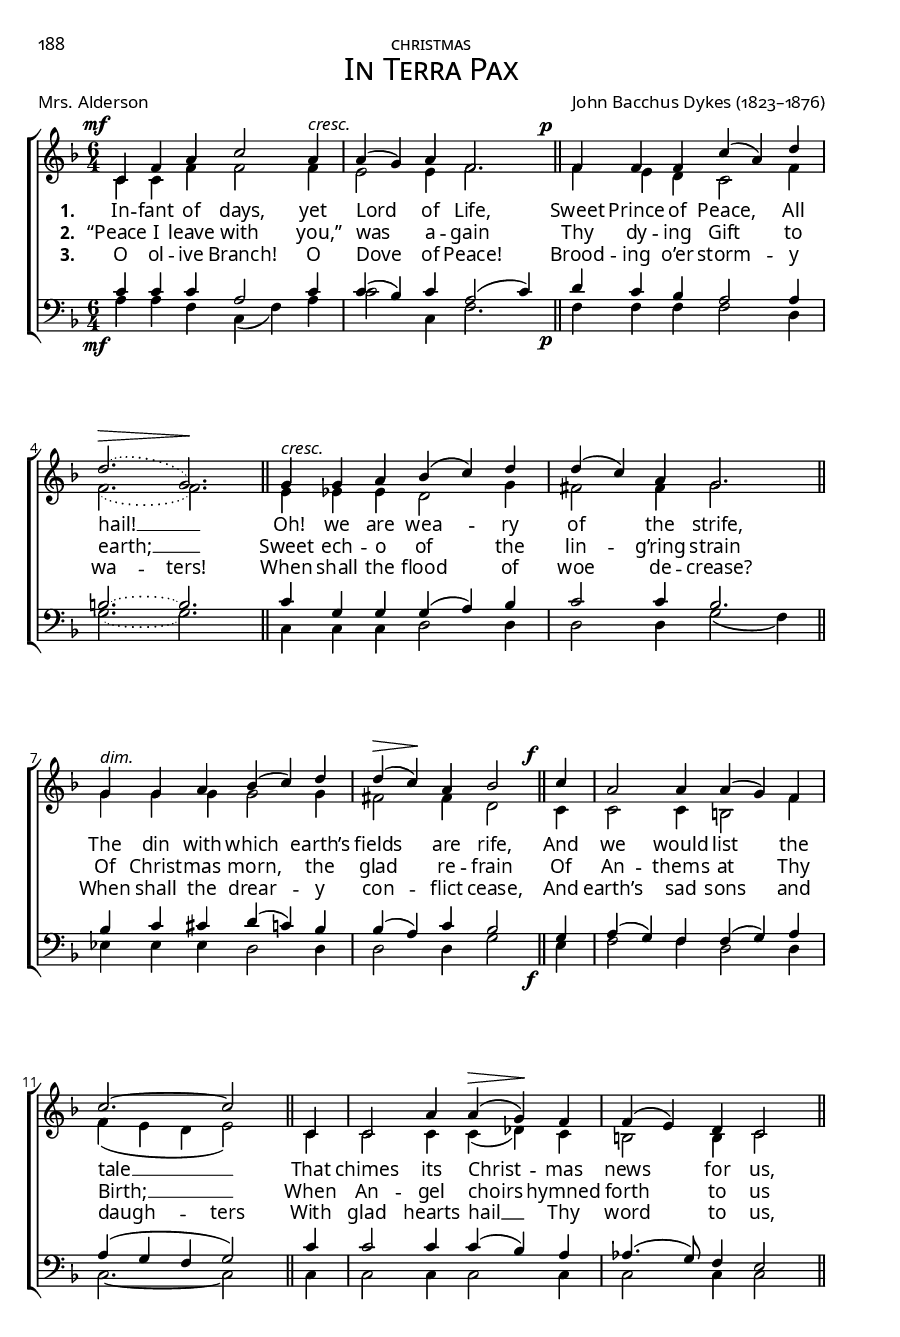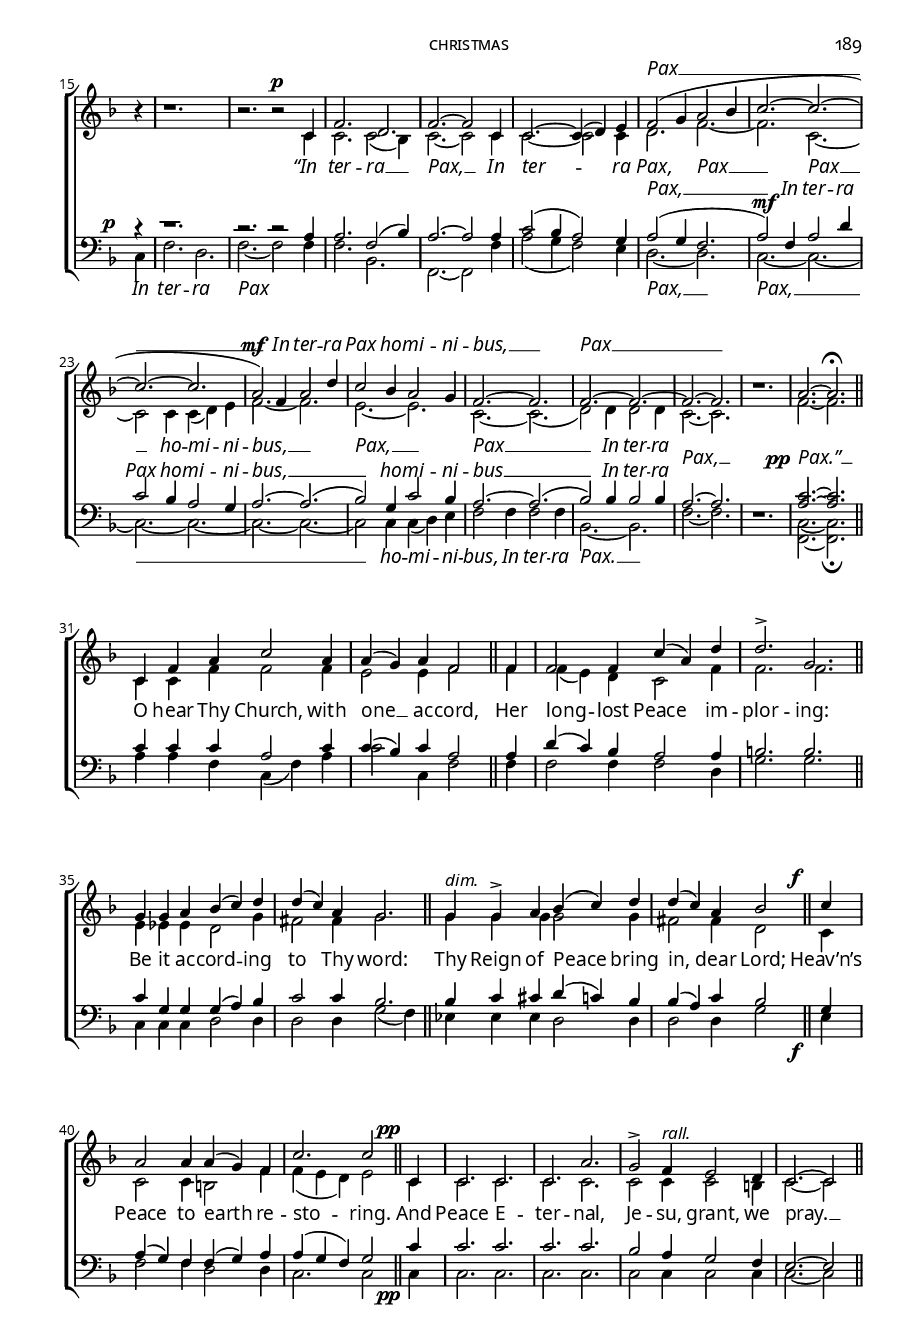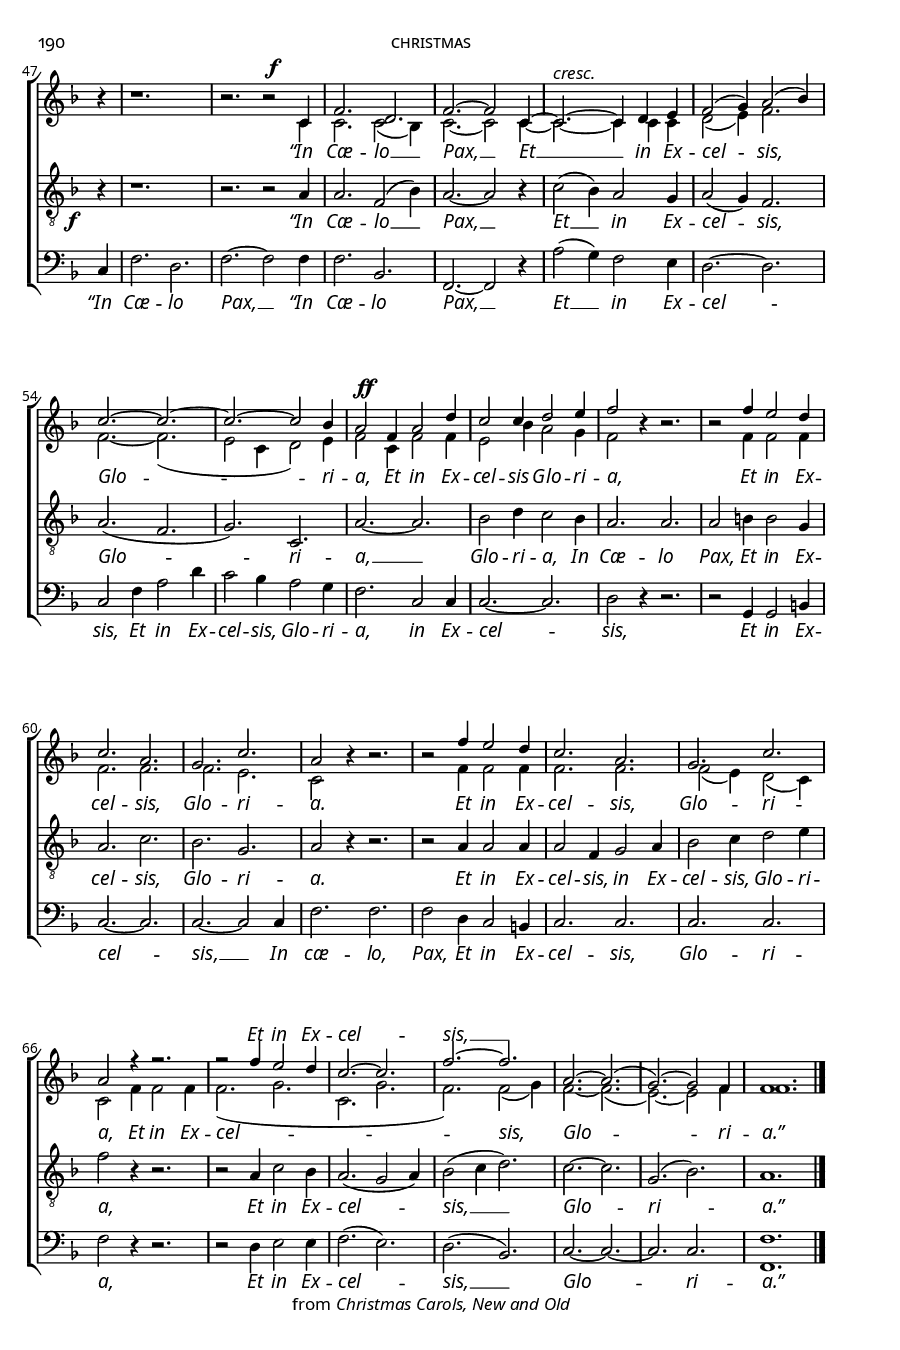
\version "2.14.2"
\include "util.ly"
\header {
  title = \markup{\override #'(font-name . "Garamond Premr Pro Smbd Subh"){ \abs-fontsize #15 \smallCapsOldStyle"In Terra Pax"}}
  poet = \markup\oldStyleNum"Mrs. Alderson"
  composer = \markup\oldStyleNum"John Bacchus Dykes (1823–1876)"
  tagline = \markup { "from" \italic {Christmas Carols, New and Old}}
}
\paper {
  %print-all-headers = ##f
  paper-height = 9\in
  paper-width = 6\in
  indent = 0\in
  %system-system-spacing = #'((basic-distance . 10) (padding . 0))
  %system-system-spacing =
  %  #'((basic-distance . 0)
  %     (minimum-distance . 0)
  %     (padding . -0.35)
  %     (stretchability . 100))
  ragged-last-bottom = ##f
  ragged-bottom = ##f
  two-sided = ##t
  inner-margin = 0.5\in
  outer-margin = 0.25\in
  top-margin = 0.25\in
  bottom-margin = 0.25\in
  first-page-number = #188
  print-first-page-number = ##t
  headerLine = \markup{ \smallCapsOldStyle"christmas"}
  oddHeaderMarkup = \markup\fill-line{
     \abs-fontsize #8.5
     \combine 
        \fill-line{"" \on-the-fly #print-page-number-check-first
        \oldStylePageNum""
        }
        \fill-line{\headerLine}
  }
  evenHeaderMarkup = \markup {
     \abs-fontsize #8.5
     \combine
        \on-the-fly #print-page-number-check-first
        \oldStylePageNum""
        \fill-line{\headerLine}
  }
}
#(set-global-staff-size 15) \paper{ #(define fonts (make-pango-font-tree "GoudyOlSt BT" "Garamond Premier Pro" "Garamond Premier Pro" (/ 15 20))) }
global = {
  \key f \major
  \time 6/4
  \autoBeamOff
  \override DynamicLineSpanner #'staff-padding = #-1.0
  \override DynamicLineSpanner #'Y-extent = #'(-0.35 . 1)
  \override DynamicText #'X-offset = #-4
}
globalNoTime = {
  \key f \major
  \autoBeamOff
  \override DynamicLineSpanner #'staff-padding = #-1.0
  \override DynamicLineSpanner #'Y-extent = #'(-0.35 . 1)
  \override DynamicText #'X-offset = #-4
}

sopMusic = \relative c' {
  c4^\mf f a c2 a4^\markup\italic"cresc." |
  a( g) a f2. \bar "||"
  f4^\p f f c'( a) d |
  \slurDotted
  d2.(^\> g,)\! \bar "||"
  
  \slurSolid
  g4^\markup\italic"cresc." g a bes( c) d |
  d( c) a g2. \bar "||"
  g4^\markup\italic"dim." g a bes( c) d |
  \partial 4*5 d(^\> c)\! a bes2 \bar "||"
  
  \partial 4 c4^\f |
  a2 a4 a( g) f |
  \partial 4*5 c'2.~ c2 \bar "||"
  \partial 4 c,4 |
  c2 a'4 a(^\> g)\! f |
  \partial 4*5 f( e) d c2 \bar "||" \break
  
  \partial 4 b'4\rest |
  b1.\rest |
  b2.\rest b2\rest c,4^\p |
  f2. d |
  f~ f2 c4 |
  c2.~ c4( d) e |
  
  f2( g4 a2 bes4 |
  c2.~ c~ |
  c~ c |
  a2) f4 a2 d4 |
  
  c2 bes4 a2 g4 |
  f2.~ f |
  f~ f~ |
  f~ f |
  bes1.\rest |
  a2.~ a2.\fermata \bar "||" \break
  
  % verse 4
  c,4 f a c2 a4 |
  a( g) a f2 \bar "||"
  f4 |
  f2 f4 c'( a) d |
  d2.^> g, \bar "||"
  
  g4 g a bes( c) d |
  d( c) a g2. \bar "||"
  g4^\markup\italic"dim." g^> a bes( c) d |
  \partial 4*5 d( c) a bes2 \bar "||"
  
  \partial 4 c4^\f |
  a2 a4 a( g) f |
  \partial 4*5 c'2. c2 \bar "||"
  \partial 4 c,4^\pp |
  c2. c |
  c a' |
  
  g2^> f4^\markup\italic"rall." e2 d4 |
  \partial 4*5 c2.~ c2 \bar "||"  \pageBreak
  \partial 4 b'4\rest |
  b1.\rest |
  b2.\rest b2\rest c,4^\f |
  f2. d |
  f~ f2 c4~ |
  c2.~^\markup\italic"cresc." c4 d e |
  
  f2( g4) a2( bes4) |
  c2.~ c~ |
  c~ c2 bes4 |
  a2 f4^\ff a2 d4 |
  c2 c4 d2 e4 |
  f2 bes,4\rest bes2.\rest |
  
  bes2\rest f'4 e2 d4 |
  c2. a |
  g c |
  a2 bes4\rest bes2.\rest |
  
  bes2\rest f'4 e2 d4 |
  c2. a |
  g c |
  a2 f'4\rest f2.\rest |
  
  f2\rest f4 e2 d4 |
  c2.~ c |
  f~ f |
  a,~ a( |
  g)~ g2 f4 |
  f1. \bar "|."
}
sopWords = {
  \lyricmode {
    \repeat unfold 44 {\skip 1}
    \repeat unfold 7 {\skip 1}
    \markup\italic Pax __
  }
  \set stanza = \markup\dynamic"mf"
  \lyricmode {
    \markup\italic In \markup\italic ter -- \markup\italic ra \markup\italic Pax \markup\italic ho -- \markup\italic mi -- \markup\italic ni -- \markup\italic bus, __ \markup\italic Pax __
  }
  \lyricmode {
    ""
    
    \repeat unfold 47 {\skip 1}
    \repeat unfold 37 {\skip 1}
    \markup\italic Et \markup\italic in \markup\italic Ex -- \markup\italic cel -- \markup\italic sis, __
  }
}

dropLyrics = {
  \override LyricText #'extra-offset = #'(0 . -2.0)
  \override LyricHyphen #'extra-offset = #'(0 . -2.0)
  \override LyricExtender #'extra-offset = #'(0 . -2.0)
  \override StanzaNumber #'extra-offset = #'(0 . -2.0)
}
dropLyricsII = {
  \override LyricText #'extra-offset = #'(0 . -0.2)
  \override LyricHyphen #'extra-offset = #'(0 . -0.2)
  \override LyricExtender #'extra-offset = #'(0 . -0.2)
  \override StanzaNumber #'extra-offset = #'(0 . -0.2)
}

altoMusic = \relative c' {
  c4 c f f2 f4 |
  e2 e4 f2. \bar "||"
  f4 e d c2 f4 |
  \slurDotted
  f2.( f) \bar "||"
  
  \slurSolid
  e4 ees ees d2 g4 |
  fis2 fis4 g2. \bar "||"
  g4 g g g2 g4 |
  fis2 fis4 d2 \bar "||"
  
  c4 |
  c2 c4 b2 f'4 |
  f( e d e2) \bar "||"
  c4 |
  c2 c4 c( des) c |
  b2 b4 c2 \bar "||"
  
  s4 |
  s1. |
  s2. s2 c4 |
  c2. c2( bes4) |
  c2.~ c2 c4 |
  c2.~ c2 c4 |
  
  d2. f~ |
  f) c2.~ |
  c2 c4 c( d) e |
  f2.~ f |
  
  e2.~ e |
  c~ c( |
  d2) d4 d2 d4 |
  c2.~ c |
  s1. |
  f2.~ f \bar "||"
  
  % verse 4
  c4 c f f2 f4 |
  e2 e4 f2 \bar "||"
  f4 |
  f4( e) d c2 f4 |
  f2. f \bar "||"
  
  e4 ees ees d2 g4 |
  fis2 fis4 g2. \bar "||"
  g4 g g g2 g4 |
  fis2 fis4 d2 \bar "||"
  
  c4 |
  c2 c4 b2 f'4 |
  f( e d) e2 \bar "||"
  c4 |
  c2. c |
  c c |
  
  c2 c4 c2 b4 |
  c2.~ c2 \bar "||"
  s4 |
  s1. |
  s2. s2 c4 |
  c2. c2( bes4) |
  
  c2.~ c2 c4~ |
  c2.~ c4 c c |
  d2( e4) f2. |
  f2.~ f( |
  
  e2 c4 d2) e4 |
  f2 c4 f2 f4 |
  e2 bes'4 a2 g4 |
  f2 s4 s2. |
  
  s2 f4 f2 f4 |
  f2. f |
  f e |
  c2 s4 s2. |
  
  s2 f4 f2 f4 |
  f2. f |
  f2( e4) d2( c4) |
  c2 f4 f2 f4 |
  
  f2.( g |
  c, g' |
  f) f2( g4) |
  f2.~ f( |
  e)~ e2 f4 |
  f1. \bar "|."
}
altoWords = {
  \lyricmode {
    \dropLyricsV
    \set stanza = #"1. "
    \set associatedVoice = "sopranos"
    In -- fant of days, yet Lord of Life,
    Sweet Prince \unset associatedVoice
    of Peace, All hail! __
    Oh! we are wea -- ry of the strife,
    \set associatedVoice = "sopranos"
    The din \unset associatedVoice
    with which earth’s fields are rife,
    And we would list the tale __
    That chimes its Christ -- mas news for us,
    
    \markup\italic “In \markup\italic ter -- \markup\italic ra __ \markup\italic Pax, __
    \markup\italic In \markup\italic ter -- \markup\italic ra \markup\italic Pax, \markup\italic Pax __ \markup\italic Pax __ \markup\italic ho -- \markup\italic mi -- \markup\italic ni -- \markup\italic bus, __
    \markup\italic Pax, __ \markup\italic Pax __ \markup\italic In \markup\italic ter -- \markup\italic ra
    
    \dropLyrics
    \markup\italic Pax, __
  }
  \set stanza = \markup\dynamic"pp"
  \lyricmode{
    \markup\italic Pax.” __
    
    \dropLyricsV
    \set associatedVoice = "sopranos"
    O hear Thy Church, with one __ ac -- cord,
    \set associatedVoice = "tenors"
    Her long -- lost Peace im -- plor -- ing:
    \unset associatedVoice 
    Be it ac -- cord -- ing to Thy word:
    \set associatedVoice = "tenors"
    Thy Reign of Peace bring in, dear Lord;
    \set associatedVoice = "sopranos"
    Heav’n’s Peace to earth \unset associatedVoice re -- sto -- ring.
    And Peace E -- ter -- nal, Je -- su, grant, we pray. __
    
    \dropLyricsII
    \markup\italic “In \markup\italic Cæ -- \markup\italic lo __ \markup\italic Pax, __
    \set associatedVoice = "sopranos"
    \markup\italic Et __ \markup\italic in \unset associatedVoice \markup\italic Ex -- \markup\italic cel -- \markup\italic sis,
    \set associatedVoice = "sopranos"
    \markup\italic Glo -- \markup\italic ri -- \markup\italic a,
    \markup\italic Et \markup\italic in \markup\italic Ex -- \markup\italic cel -- \markup\italic sis \markup\italic Glo -- \markup\italic ri -- \markup\italic a,
    
    \markup\italic Et \markup\italic in \markup\italic Ex -- \markup\italic cel -- \markup\italic sis, \markup\italic Glo -- \markup\italic ri -- \markup\italic a.
    
    \markup\italic Et \markup\italic in \markup\italic Ex -- \markup\italic cel --
    \set associatedVoice = "sopranos"
    \markup\italic sis, \markup\italic Glo -- \markup\italic ri -- \set associatedVoice = "altos" \markup\italic a,
    
    \markup\italic Et \markup\italic in \markup\italic Ex -- \markup\italic cel -- \markup\italic sis, \markup\italic Glo -- 
    \set associatedVoice = "sopranos"
    \markup\italic ri -- \markup\italic a.”
  }
}
altoWordsII = \lyricmode {
  \dropLyricsV
%\markup\italic 
  \set stanza = #"2. "
  \set associatedVoice = "sopranos"
  “Peace I leave with you,” was a -- gain
  Thy dy -- \unset associatedVoice
  ing Gift to earth; __
  Sweet ech -- o of the lin -- g’ring strain
  \set associatedVoice = "sopranos"
  Of Christ -- \unset associatedVoice
  mas morn, the glad re -- frain
  Of An -- thems at Thy Birth; __
  When An -- gel choirs hymned forth to us
}
altoWordsIII = \lyricmode {
  \dropLyricsV
  \set stanza = #"3. "
  \set associatedVoice = "sopranos"
  O ol -- ive Branch! O Dove of Peace!
  Brood -- ing
  \unset associatedVoice
  o’er storm -- y
  \set ignoreMelismata = ##t
  \set associatedVoice = "sopranos"
  wa -- ters!
  \unset associatedVoice
  \unset ignoreMelismata
  When shall the flood of woe de -- crease?
  \set associatedVoice = "sopranos"
  When shall \unset associatedVoice
  the drear -- y con -- flict cease,
  And earth’s sad sons and
  \set ignoreMelismata = ##t
  daugh -- _ _ ters
  \unset ignoreMelismata
  With glad hearts hail __ Thy word to us,
}
altoWordsIV = \lyricmode {
  \set stanza = #"4. "
  \set ignoreMelismata = ##t
}
altoWordsV = \lyricmode {
  \set stanza = #"5. "
  \set ignoreMelismata = ##t
}
altoWordsVI = \lyricmode {
  \set stanza = #"6. "
  \set ignoreMelismata = ##t
}
tenorMusic = \relative c' {
  c4_\mf c c a2 c4 |
  c( bes) c a2( c4) \bar "||"
  d_\p c bes a2 a4 |
  \tieDotted
  b2.~ b \bar "||"
  
  \tieSolid
  c4 g g g( a) bes |
  c2 c4 bes2. \bar "||"
  bes4 c cis d( c) bes |
  bes( a) c bes2 \bar "||"
  
  g4_\f |
  a( g) f f( g) a |
  a( g f g2) \bar "||"
  c4 |
  c2 c4 c( bes) a |
  aes4.( g8) f4 e2 \bar "||"
  
  c'4\rest^\p |
  c1.\rest |
  c2.\rest c2\rest a4 |
  a2. f2( bes4) |
  a2.~ a2 a4 |
  c2( bes4 a2) g4 |
  
  a2( g4 f2. |
  a2) f4^\mf a2 d4 |
  c2 bes4 a2 g4 |
  a2.~ a( |
  
  bes2) g4 c2 bes4 |
  a2.~ a( |
  bes2) bes4 bes2 bes4 |
  a2.~ a |
  s1. |
  <c a>2.~ q \bar "||"
  
  
  %verse 4
  c4 c c a2 c4 |
  c( bes) c a2 \bar "||"
  a4 |
  d( c) bes a2 a4 |
  b2. b \bar "||"
  
  c4 g g g( a) bes |
  c2 c4 bes2. \bar "||"
  bes4 c cis d( c) bes |
  bes( a) c bes2 \bar "||"
  
  g4_\f |
  a( g) f f( g) a |
  a( g f) g2 \bar "||"
  c4_\pp |
  c2. c |
  c c |

  bes2 a4 g2 f4 |
  e2.~ e2 \bar "||"
}
tenorMusicII = \relative c' {
  r4_\f |
  r1. |
  r2. r2 a4 |
  a2. f2( bes4) |
  
  a2.~ a2 r4 |
  c2( bes4) a2 g4 |
  a2( g4) f2. |
  a2.( f |
  
  g2.) c, |
  a'~ a |
  bes2 d4 c2 bes4 |
  a2. a |
  
  a2 b4 b2 g4 |
  a2. c |
  bes g |
  a2 r4 r2. |
  
  r2 a4 a2 a4 |
  a2 f4 g2 a4 |
  bes2 c4 d2 e4 |
  f2 r4 r2. |
  
  r2 a,4 c2 bes4 |
  a2.( g2 a4) |
  bes2( c4 d2.) |
  c2.~ c |
  g2.( bes) |
  a1. \bar "|."
}
tenorWords = \lyricmode {
  \repeat unfold 44 {\skip 1}
  \repeat unfold 7 {\skip 1}
  \markup\italic Pax, __ \markup\italic In \markup\italic ter -- \markup\italic ra \markup\italic Pax \markup\italic ho -- \markup\italic mi -- \markup\italic ni -- \markup\italic bus, __
  \markup\italic ho -- \markup\italic mi -- \markup\italic ni -- \markup\italic bus __ \markup\italic In \markup\italic ter -- \markup\italic ra "" "" ""
  
  %\repeat unfold 51 {\skip 1}
}
tenorWordsII = \lyricmode {
  \dropLyricsII
  \markup\italic “In \markup\italic Cæ -- \markup\italic lo __ \markup\italic Pax, __
  \markup\italic Et __ \markup\italic in \markup\italic Ex -- \markup\italic cel -- \markup\italic sis, \markup\italic Glo -- \markup\italic ri -- \markup\italic a, __
  \markup\italic Glo -- \markup\italic ri -- \markup\italic a, \markup\italic In \markup\italic Cæ -- \markup\italic lo \markup\italic Pax,
  \markup\italic Et \markup\italic in \markup\italic Ex -- \markup\italic cel -- \markup\italic sis, \markup\italic Glo -- \markup\italic ri -- \markup\italic a.
  \markup\italic Et \markup\italic in \markup\italic Ex -- \markup\italic cel -- \markup\italic sis, \markup\italic in \markup\italic Ex -- \markup\italic cel -- \markup\italic sis, \markup\italic Glo -- \markup\italic ri -- \markup\italic a,
  \markup\italic Et \markup\italic in \markup\italic Ex -- \markup\italic cel -- \markup\italic sis, __ \markup\italic Glo -- \markup\italic ri -- \markup\italic a.”
}

bassMusic = \relative c {
  a'4 a f c( f) a |
  c2 c,4 f2. \bar "||"
  f4 f f f2 d4 |
  \tieDotted
  g2.~ g \bar "||"
  
  \tieSolid
  c,4 c c d2 d4 |
  d2 d4 g2( f4) \bar "||"
  ees4 ees ees d2 d4 |
  d2 d4 g2 \bar "||"
  
  e4 |
  f2 f4 d2 d4 |
  c2.~ c2 \bar "||"
  c4 |
  c2 c4 c2 c4 |
  c2 c4 c2 \bar "||"
  
  c4 |
  f2. d |
  f~ f2 f4 |
  f2. bes, |
  f~ f2 f'4 |
  a2( g4 f2) e4 |
  
  d2.~ d |
  c~ c~ |
  c~ c~ |
  c~ c~ |
  c2 c4 c( d) e |
  f2 f4 f2 f4 |
  bes,2.~ bes |
  f'~ f |
  d1.\rest |
  <c f,>2.~ q\fermata \bar "||"
  
  %verse 4
  a'4 a f c( f) a |
  c2 c,4 f2 \bar "||"
  f4 |
  f2 f4 f2 d4 |
  g2. g \bar "||"
  
  c,4 c c d2 d4 |
  d2 d4 g2( f4) \bar "||"
  ees4 ees ees d2 d4 |
  d2 d4 g2 \bar "||"
  
  e4 |
  f2 f4 d2 d4 |
  c2. c2 \bar "||"
  c4 |
  c2. c2. |
  c c |
  
  c2 c4 c2 c4 |
  c2.~ c2 \bar "||"
}

bassMusicII = \relative c {
  c4 |
  f2. d |
  f~ f2 f4 |
  f2. bes, |
  f~ f2 r4 |
  a'2( g4) f2 e4 |
  d2.~ d |
  c2 f4 a2 d4 |
  
  c2 bes4 a2 g4 |
  f2. c2 c4 |
  c2.~ c |
  d2 r4 r2. |
  
  r2 g,4 g2 |
  b4 |
  c2.~ c |
  c~ c2 c4 |
  f2. f |
  
  f2 d4 c2 b4 |
  c2. c |
  c c |
  f2 r4 r2. |
  
  r2 d4 e2 e4 |
  f2.( e) |
  d( bes) |
  c~ c~ |
  c c |
  <f f,>1. \bar "|."
}
bassWords = \lyricmode {
  \repeat unfold 44 {\skip 1}
  \markup\italic In \markup\italic ter -- \markup\italic ra \markup\italic Pax
  \repeat unfold 7 {\skip 1}
  \markup\italic Pax, __ \markup\italic Pax, __ \markup\italic ho -- \markup\italic mi -- \markup\italic ni -- \markup\italic bus, \markup\italic In \markup\italic ter -- \markup\italic ra \markup\italic Pax. __ ""
  
  %\repeat unfold 49 {\skip 1}
}
bassWordsII = \lyricmode {
  \dropLyricsII
  \markup\italic “In \markup\italic Cæ -- \markup\italic lo \markup\italic Pax, __
  \markup\italic “In \markup\italic Cæ -- \markup\italic lo \markup\italic Pax, __
  \markup\italic Et __ \markup\italic in \markup\italic Ex -- \markup\italic cel -- \markup\italic sis,
  \markup\italic Et \markup\italic in \markup\italic Ex -- \markup\italic cel -- \markup\italic sis, \markup\italic Glo -- \markup\italic ri -- \markup\italic a,
  \markup\italic in \markup\italic Ex -- \markup\italic cel -- \markup\italic sis,
  \markup\italic Et \markup\italic in \markup\italic Ex -- \markup\italic cel -- \markup\italic sis, __
  \markup\italic In \markup\italic cæ -- \markup\italic lo, \markup\italic Pax,
  \markup\italic Et \markup\italic in \markup\italic Ex -- \markup\italic cel -- \markup\italic sis, \markup\italic Glo -- \markup\italic ri -- \markup\italic a,
  \markup\italic Et \markup\italic in \markup\italic Ex -- \markup\italic cel -- \markup\italic sis, __
  \markup\italic Glo -- \markup\italic ri -- \markup\italic a.”
}

pianoRH = \relative c' {
  
}
pianoLH = \relative c' {
  
}

\score {
  <<
   \new ChoirStaff <<
%    \new Lyrics = sopranos \with { \override VerticalAxisGroup #'nonstaff-relatedstaff-spacing = #'((basic-distance . 1)) }
    \new Staff = women <<
      \set Staff.explicitKeySignatureVisibility = #end-of-line-invisible
      \new Voice = "sopranos" { \voiceOne << \global \sopMusic >> }
      \new Voice = "altos" { \voiceTwo << \global \altoMusic >> }
    >>
    {\new Staff = men <<
      \set Staff.explicitKeySignatureVisibility = #end-of-line-invisible
      \clef bass
      \new Voice = "tenors" { \voiceOne << \global \tenorMusic >> }
      \new Voice = "basses" { \voiceTwo << \global \bassMusic >> }
    >>
     <<
       \new Staff = tenor {
          \override Staff.TimeSignature #'stencil = ##f
          \set Staff.explicitKeySignatureVisibility = #end-of-line-invisible
          \clef "G_8" \new Voice = "tenorsII" { \globalNoTime \tenorMusicII }
       }
       \new Staff = bass {
          \override Staff.TimeSignature #'stencil = ##f
          \set Staff.explicitKeySignatureVisibility = #end-of-line-invisible
          \clef bass \new Voice = "bassesII" { \globalNoTime \bassMusicII }
       }
      \new Lyrics \with { alignBelowContext = #"tenor" \override VerticalAxisGroup #'nonstaff-relatedstaff-spacing = #'((basic-distance . 1)) } \lyricsto "tenorsII" \tenorWordsII
      \new Lyrics \with { alignBelowContext = #"bass" \override VerticalAxisGroup #'nonstaff-relatedstaff-spacing = #'((basic-distance . 1)) } \lyricsto "bassesII" \bassWordsII
     >>
    }
    \new Lyrics \with { alignAboveContext = #"women" \override VerticalAxisGroup #'nonstaff-relatedstaff-spacing = #'((basic-distance . 1))} \lyricsto "sopranos" \sopWords
     \new Lyrics = "altosVI"  \with { alignBelowContext = #"women" \override VerticalAxisGroup #'nonstaff-relatedstaff-spacing = #'((basic-distance . 1))} \lyricsto "altos" \altoWordsVI
    \new Lyrics = "altosV"  \with { alignBelowContext = #"women" \override VerticalAxisGroup #'nonstaff-relatedstaff-spacing = #'((basic-distance . 1))} \lyricsto "altos" \altoWordsV
    \new Lyrics = "altosIV"  \with { alignBelowContext = #"women" \override VerticalAxisGroup #'nonstaff-relatedstaff-spacing = #'((basic-distance . 1))} \lyricsto "altos" \altoWordsIV
    \new Lyrics = "altosIII"  \with { alignBelowContext = #"women" \override VerticalAxisGroup #'nonstaff-relatedstaff-spacing = #'((basic-distance . 1))} \lyricsto "altos" \altoWordsIII
    \new Lyrics = "altosII"  \with { alignBelowContext = #"women" \override VerticalAxisGroup #'nonstaff-relatedstaff-spacing = #'((basic-distance . 1))} \lyricsto "altos" \altoWordsII
    \new Lyrics = "altos"  \with { alignBelowContext = #"women" \override VerticalAxisGroup #'nonstaff-relatedstaff-spacing = #'((basic-distance . 1))} \lyricsto "altos" \altoWords
    \new Lyrics \with { alignAboveContext = #"men" \override VerticalAxisGroup #'nonstaff-relatedstaff-spacing = #'((basic-distance . 1)) } \lyricsto "tenors" \tenorWords
    \new Lyrics \with { alignBelowContext = #"men" \override VerticalAxisGroup #'nonstaff-relatedstaff-spacing = #'((basic-distance . 1)) } \lyricsto "basses" \bassWords
  >>
%    \new PianoStaff << \new Staff { \new Voice { \pianoRH } } \new Staff { \clef "bass" \pianoLH } >>
  >>
  \layout {
    \context {
      \Score
      %\override SpacingSpanner #'base-shortest-duration = #(ly:make-moment 1 8)
      %\override SpacingSpanner #'common-shortest-duration = #(ly:make-moment 1 4)
    }
    \context {
      % Remove all empty staves
      \Staff \RemoveEmptyStaves \override VerticalAxisGroup #'remove-first = ##t
    }
    \context {
      \Lyrics
      \override LyricText #'X-offset = #center-on-word
    }
  }
  \midi {
    \tempo 4 = 110
    \set Staff.midiInstrument = "flute"
  
    \context {
      \Voice
      \remove "Dynamic_performer"
    }
  }
}
